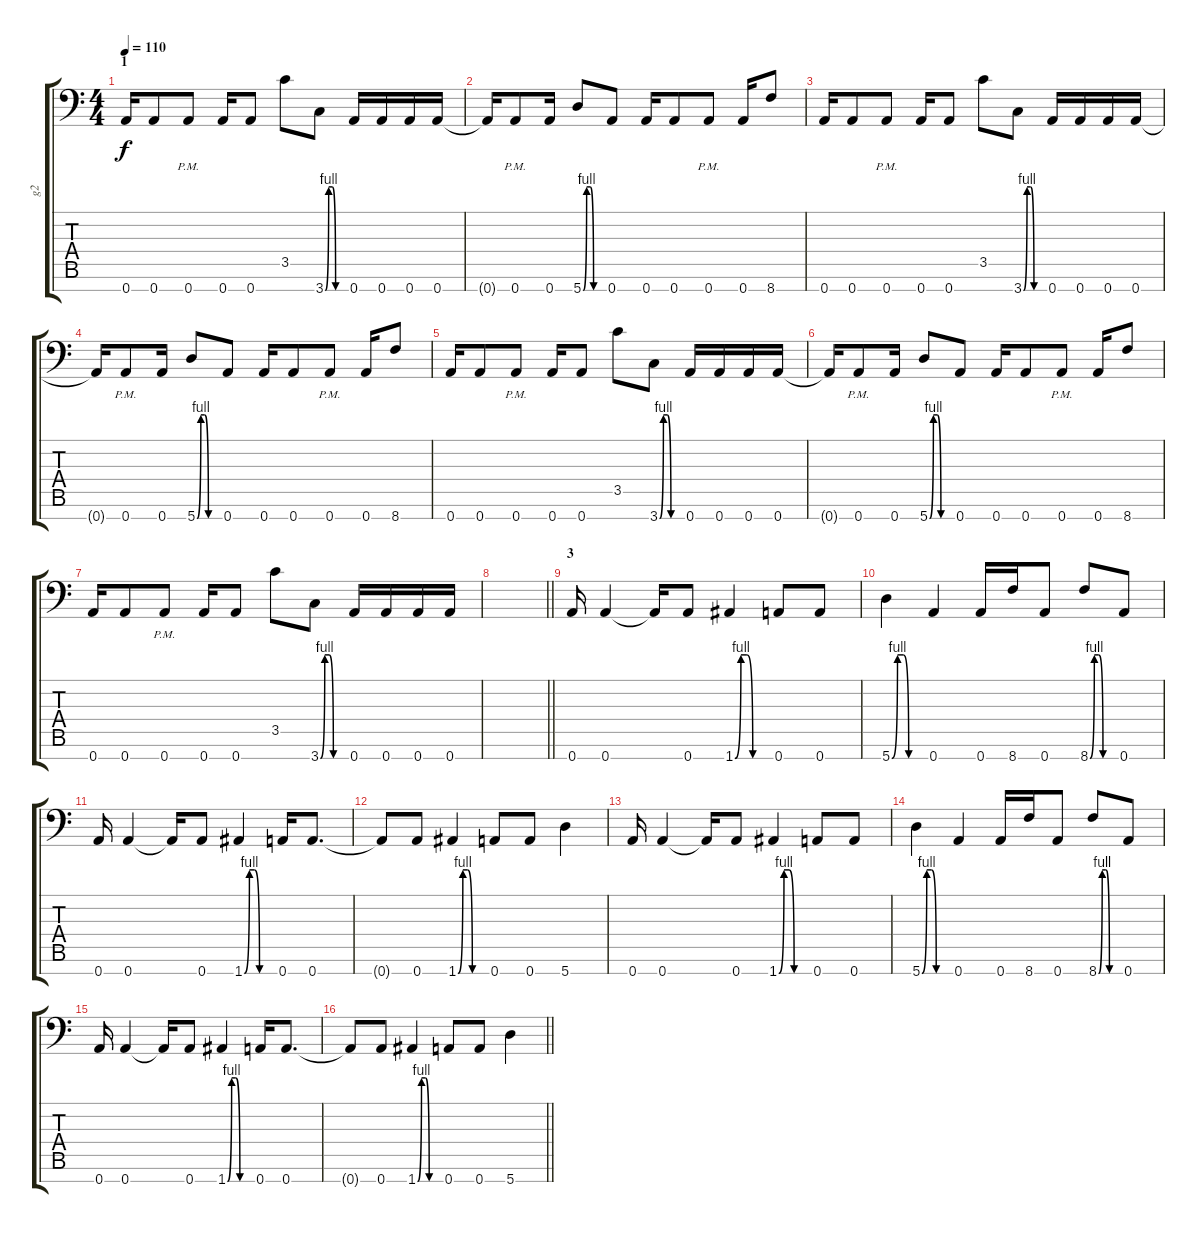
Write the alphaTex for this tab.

\track ("g2" "g2") {instrument distortionguitar}
\staff {score tabs}
\tuning (E4 B3 G3 D3 A2 E2 A1) {hide}
\ts (4 4)
\section ("" "1")
\tempo 110
\clef f4
\ks c
0.7.16{dy f} 0.7.8 0.7{pm}.8 0.7.16 0.7.8 3.5.8 3.7{be (custom 0 0 10 4 20 4 30 0 60 0)}.8 0.7.16 0.7.16 0.7.16 0.7.16 |
0.7{t}.16 0.7{pm}.8 0.7.16 5.7{be (custom 0 0 10 4 20 4 30 0 60 0)}.8 0.7.8 0.7.16 0.7.8 0.7{pm}.8 0.7.16 8.7.8 |
0.7.16 0.7.8 0.7{pm}.8 0.7.16 0.7.8 3.5.8 3.7{be (custom 0 0 10 4 20 4 30 0 60 0)}.8 0.7.16 0.7.16 0.7.16 0.7.16 |
0.7{t}.16 0.7{pm}.8 0.7.16 5.7{be (custom 0 0 10 4 20 4 30 0 60 0)}.8 0.7.8 0.7.16 0.7.8 0.7{pm}.8 0.7.16 8.7.8 |
0.7.16 0.7.8 0.7{pm}.8 0.7.16 0.7.8 3.5.8 3.7{be (custom 0 0 10 4 20 4 30 0 60 0)}.8 0.7.16 0.7.16 0.7.16 0.7.16 |
0.7{t}.16 0.7{pm}.8 0.7.16 5.7{be (custom 0 0 10 4 20 4 30 0 60 0)}.8 0.7.8 0.7.16 0.7.8 0.7{pm}.8 0.7.16 8.7.8 |
0.7.16 0.7.8 0.7{pm}.8 0.7.16 0.7.8 3.5.8 3.7{be (custom 0 0 10 4 20 4 30 0 60 0)}.8 0.7.16 0.7.16 0.7.16 0.7.16 |
\barLineRight lightlight
|
\section ("" "3")
0.7.16 0.7.4 0.7{t}.16 0.7.8 1.7{be (custom 0 0 10 4 20 4 30 0 60 0)}.4 0.7.8 0.7.8 |
5.7{be (custom 0 0 10 4 20 4 30 0 60 0)}.4 0.7.4 0.7.16 8.7.16 0.7.8 8.7{be (custom 0 0 10 4 20 4 30 0 60 0)}.8 0.7.8 |
0.7.16 0.7.4 0.7{t}.16 0.7.8 1.7{be (custom 0 0 10 4 20 4 30 0 60 0)}.4 0.7.16 0.7.8{d} |
0.7{t}.8 0.7.8 1.7{be (custom 0 0 10 4 20 4 30 0 60 0)}.4 0.7.8 0.7.8 5.7.4 |
0.7.16 0.7.4 0.7{t}.16 0.7.8 1.7{be (custom 0 0 10 4 20 4 30 0 60 0)}.4 0.7.8 0.7.8 |
5.7{be (custom 0 0 10 4 20 4 30 0 60 0)}.4 0.7.4 0.7.16 8.7.16 0.7.8 8.7{be (custom 0 0 10 4 20 4 30 0 60 0)}.8 0.7.8 |
0.7.16 0.7.4 0.7{t}.16 0.7.8 1.7{be (custom 0 0 10 4 20 4 30 0 60 0)}.4 0.7.16 0.7.8{d} |
\barLineRight lightlight
0.7{t}.8 0.7.8 1.7{be (custom 0 0 10 4 20 4 30 0 60 0)}.4 0.7.8 0.7.8 5.7.4
